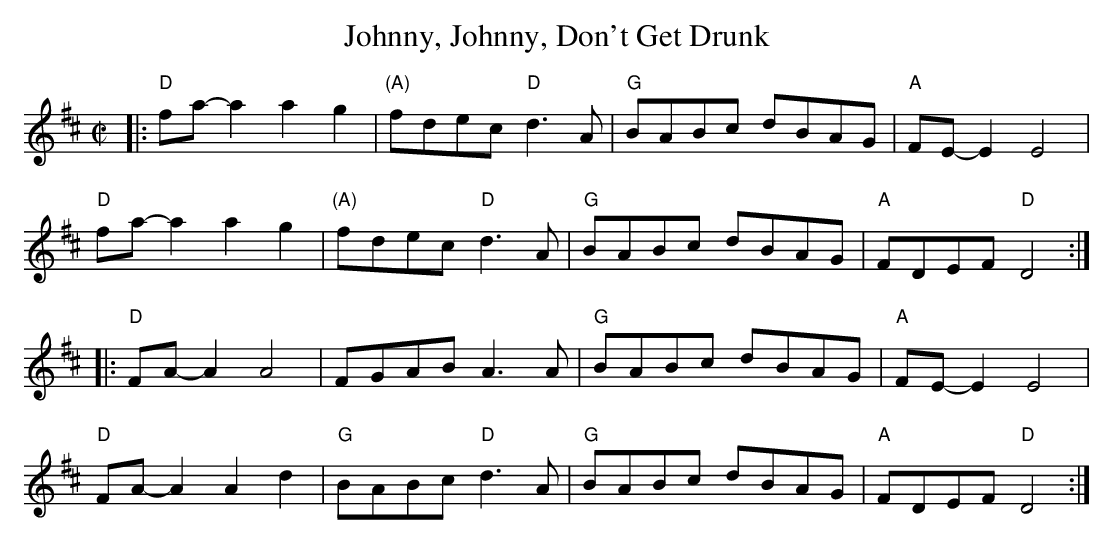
X:1
T: Johnny, Johnny, Don't Get Drunk
M: C|
L: 1/8
K: D
|:"D"fa-a2 a2g2 |"(A)"fdec "D"d3A | "G"BABc dBAG | "A"FE-E2   E4 |
  "D"fa-a2 a2g2 |"(A)"fdec "D"d3A | "G"BABc dBAG | "A"FDEF "D"D4 :|
|:"D"FA-A2 A4   |     FGAB    A3A | "G"BABc dBAG | "A"FE-E2   E4 |
  "D"FA-A2 A2d2 | "G" BABc "D"d3A | "G"BABc dBAG | "A"FDEF "D"D4 :|
